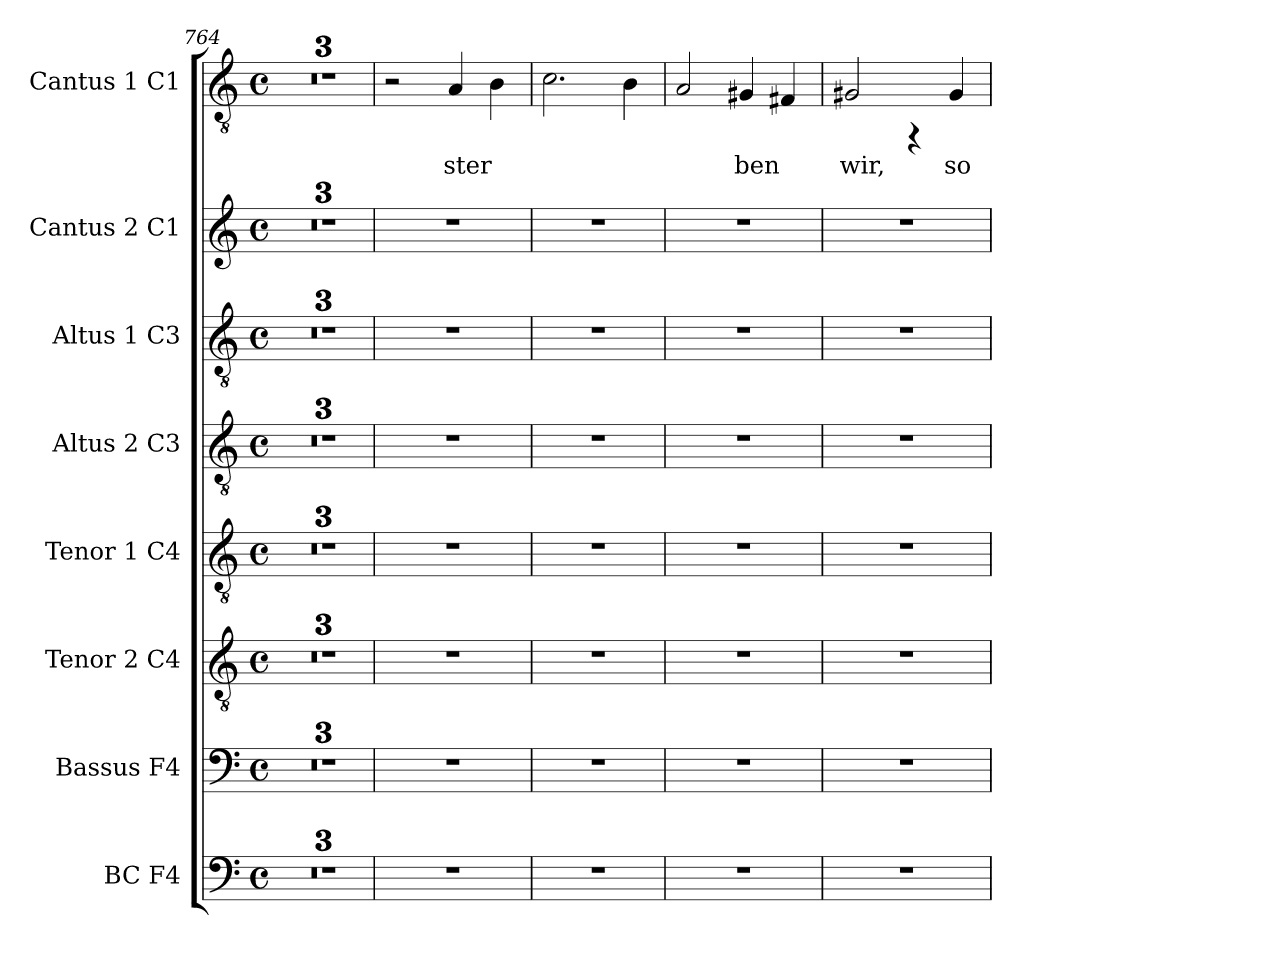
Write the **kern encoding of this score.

**kern	**kern	**kern	**kern	**kern	**kern	**kern	**kern	**text
*part8	*part7	*part6	*part5	*part4	*part3	*part2	*part1	*part1
*staff8	*staff7	*staff6	*staff5	*staff4	*staff3	*staff2	*staff1	*staff1
*I"BC  F4	*I"Bassus  F4	*I"Tenor 2  C4	*I"Tenor 1  C4	*I"Altus 2  C3	*I"Altus 1  C3	*I"Cantus 2  C1	*I"Cantus 1  C1	*
*clefF4	*clefF4	*clefGv2	*clefGv2	*clefGv2	*clefGv2	*clefG2	*clefGv2	*
*k[]	*k[]	*k[]	*k[]	*k[]	*k[]	*k[]	*k[]	*
*C:	*C:	*C:	*C:	*C:	*C:	*C:	*C:	*
*M4/4	*M4/4	*M4/4	*M4/4	*M4/4	*M4/4	*M4/4	*M4/4	*
*met(c)	*met(c)	*met(c)	*met(c)	*met(c)	*met(c)	*met(c)	*met(c)	*
=764	=764	=764	=764	=764	=764	=764	=764	=764
1r	1r	1r	1r	1r	1r	1r	1r	.
=765	=765	=765	=765	=765	=765	=765	=765	=765
1r	1r	1r	1r	1r	1r	1r	1r	.
=766	=766	=766	=766	=766	=766	=766	=766	=766
1r	1r	1r	1r	1r	1r	1r	1r	.
=767	=767	=767	=767	=767	=767	=767	=767	=767
1r	1r	1r	1r	1r	1r	1r	2r	.
!	!	!	!	!	!	!	!	!LO:LY:b:cj
.	.	.	.	.	.	.	4A/	ster-
!	!	!	!	!	!	!	!	!LO:LY:b:cj
.	.	.	.	.	.	.	4B\	--
!!LO:LB:g=z
=768	=768	=768	=768	=768	=768	=768	=768	=768
!	!	!	!	!	!	!	!	!LO:LY:b:cj
1r	1r	1r	1r	1r	1r	1r	2.c\	--
!	!	!	!	!	!	!	!	!LO:LY:b:cj
.	.	.	.	.	.	.	4B\	--
=769	=769	=769	=769	=769	=769	=769	=769	=769
!	!	!	!	!	!	!	!	!LO:LY:b:cj
1r	1r	1r	1r	1r	1r	1r	2A/	--
!	!	!	!	!	!	!	!	!LO:LY:b:cj
.	.	.	.	.	.	.	4G#X/	-ben
!	!	!	!	!	!	!	!	!LO:LY:b:cj
.	.	.	.	.	.	.	4F#X/	.
=770	=770	=770	=770	=770	=770	=770	=770	=770
!	!	!	!	!	!	!	!	!LO:LY:b:cj
1r	1r	1r	1r	1r	1r	1r	2G#X/	wir,
.	.	.	.	.	.	.	4rFF	.
!	!	!	!	!	!	!	!	!LO:LY:b:cj
.	.	.	.	.	.	.	4G#/	so
=	=	=	=	=	=	=	=	=
*-	*-	*-	*-	*-	*-	*-	*-	*-
